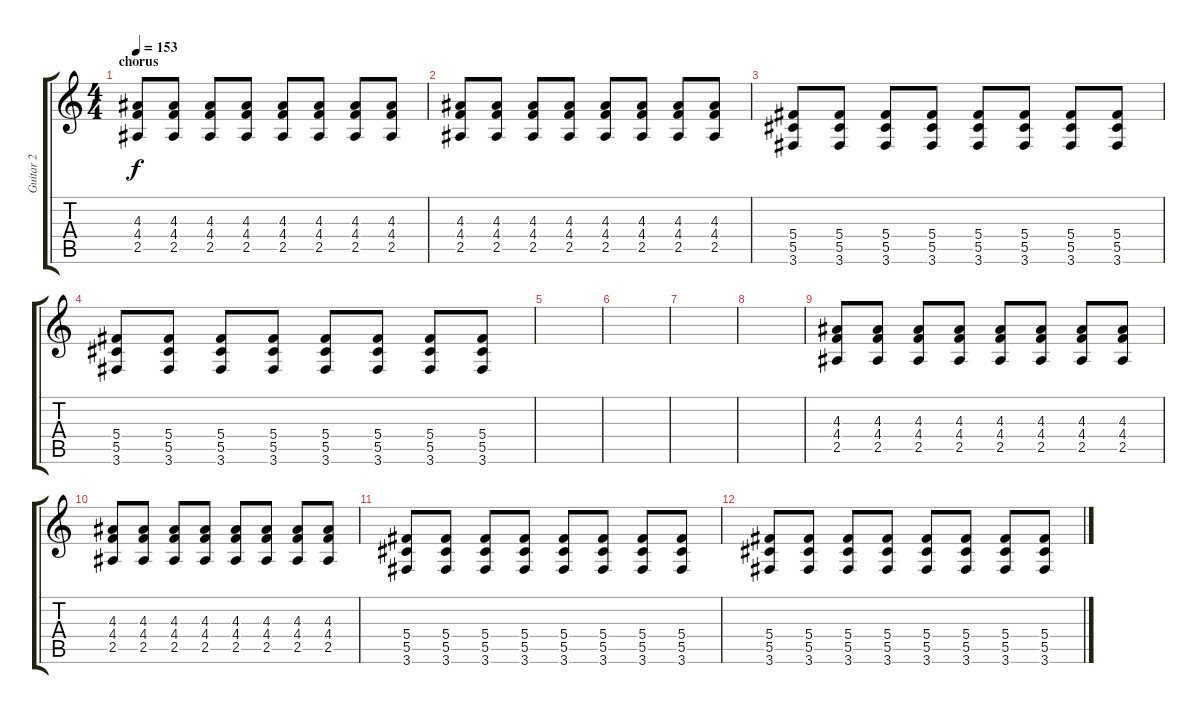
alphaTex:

\track ("Guitar 2" "Guitar 2") {instrument electricguitarclean}
\staff {score tabs}
\tuning (Eb4 Bb3 Gb3 Db3 Ab2 Eb2) {hide}
\ts (4 4)
\section ("" "chorus")
\tempo 153
\clef g2
\ks c
(4.3 4.4 2.5).8{dy f instrument distortionguitar} (4.3 4.4 2.5).8 (4.3 4.4 2.5).8 (4.3 4.4 2.5).8 (4.3 4.4 2.5).8 (4.3 4.4 2.5).8 (4.3 4.4 2.5).8 (4.3 4.4 2.5).8 |
(4.3 4.4 2.5).8 (4.3 4.4 2.5).8 (4.3 4.4 2.5).8 (4.3 4.4 2.5).8 (4.3 4.4 2.5).8 (4.3 4.4 2.5).8 (4.3 4.4 2.5).8 (4.3 4.4 2.5).8 |
(5.4 5.5 3.6).8 (5.4 5.5 3.6).8 (5.4 5.5 3.6).8 (5.4 5.5 3.6).8 (5.4 5.5 3.6).8 (5.4 5.5 3.6).8 (5.4 5.5 3.6).8 (5.4 5.5 3.6).8 |
(5.4 5.5 3.6).8 (5.4 5.5 3.6).8 (5.4 5.5 3.6).8 (5.4 5.5 3.6).8 (5.4 5.5 3.6).8 (5.4 5.5 3.6).8 (5.4 5.5 3.6).8 (5.4 5.5 3.6).8 |
|
|
|
|
(4.3 4.4 2.5).8 (4.3 4.4 2.5).8 (4.3 4.4 2.5).8 (4.3 4.4 2.5).8 (4.3 4.4 2.5).8 (4.3 4.4 2.5).8 (4.3 4.4 2.5).8 (4.3 4.4 2.5).8 |
(4.3 4.4 2.5).8 (4.3 4.4 2.5).8 (4.3 4.4 2.5).8 (4.3 4.4 2.5).8 (4.3 4.4 2.5).8 (4.3 4.4 2.5).8 (4.3 4.4 2.5).8 (4.3 4.4 2.5).8 |
(5.4 5.5 3.6).8 (5.4 5.5 3.6).8 (5.4 5.5 3.6).8 (5.4 5.5 3.6).8 (5.4 5.5 3.6).8 (5.4 5.5 3.6).8 (5.4 5.5 3.6).8 (5.4 5.5 3.6).8 |
(5.4 5.5 3.6).8 (5.4 5.5 3.6).8 (5.4 5.5 3.6).8 (5.4 5.5 3.6).8 (5.4 5.5 3.6).8 (5.4 5.5 3.6).8 (5.4 5.5 3.6).8 (5.4 5.5 3.6).8
